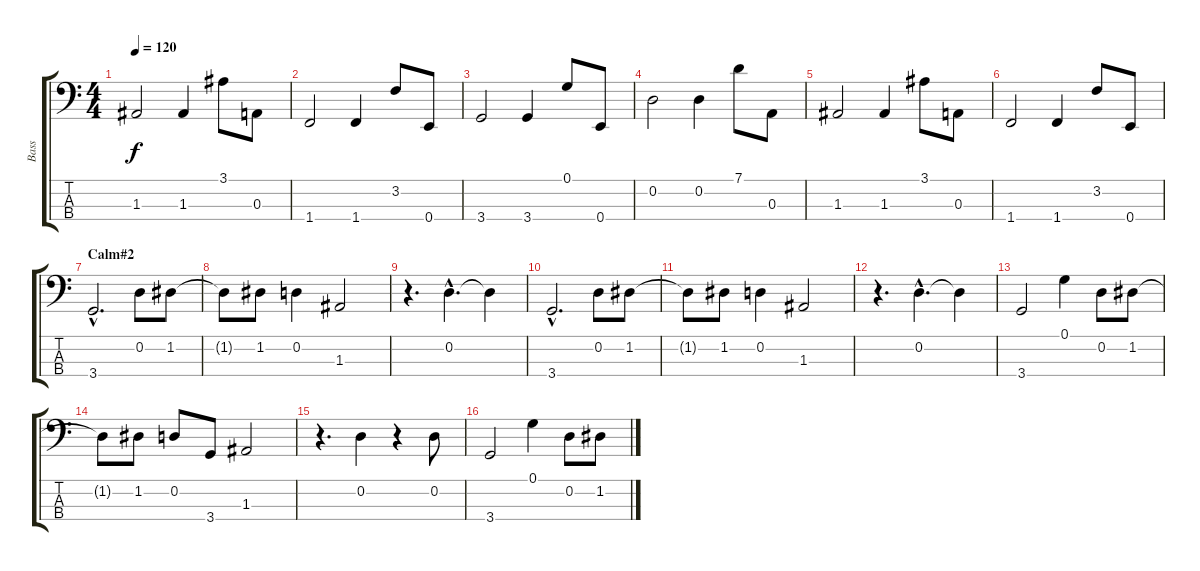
\track ("Bass" "Bass") {instrument electricbassfinger}
\staff {score tabs}
\tuning (G2 D2 A1 E1) {hide}
\ts (4 4)
\tempo 120
\clef f4
\ks c
1.3.2{dy f} 1.3.4 3.1.8 0.3.8 |
1.4.2 1.4.4 3.2.8 0.4.8 |
3.4.2 3.4.4 0.1.8 0.4.8 |
0.2.2 0.2.4 7.1.8 0.3.8 |
1.3.2 1.3.4 3.1.8 0.3.8 |
1.4.2 1.4.4 3.2.8 0.4.8 |
\section ("" "Calm#2")
3.4{hac}.2{d} 0.2.8 1.2.8 |
1.2{t}.8 1.2.8 0.2.4 1.3.2 |
r.4{d} 0.2{hac}.4{d} 0.2{t}.4 |
3.4{hac}.2{d} 0.2.8 1.2.8 |
1.2{t}.8 1.2.8 0.2.4 1.3.2 |
r.4{d} 0.2{hac}.4{d} 0.2{t}.4 |
3.4.2 0.1.4 0.2.8 1.2.8 |
1.2{t}.8 1.2.8 0.2.8 3.4.8 1.3.2 |
r.4{d} 0.2.4 r.4 0.2.8 |
3.4.2 0.1.4 0.2.8 1.2.8
